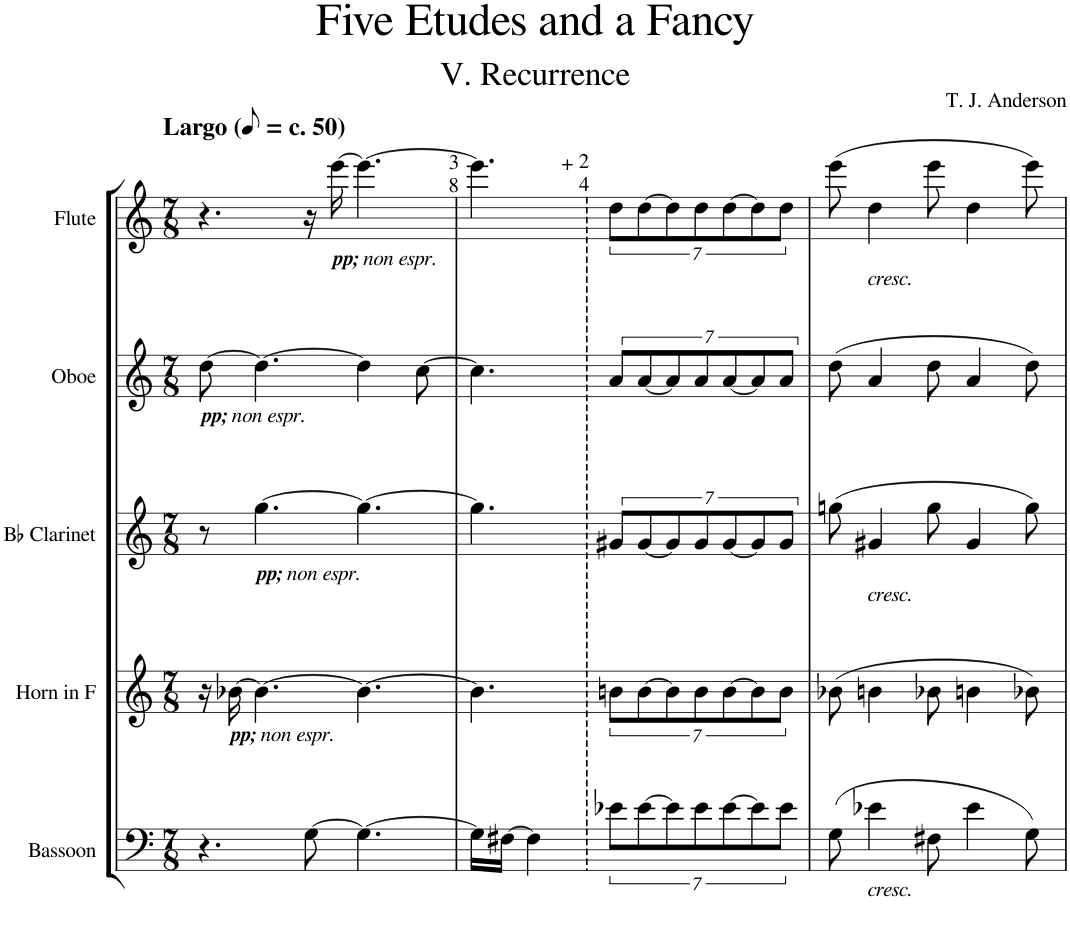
**kern	**kern	**kern	**kern	**kern
*part5	*part4	*part3	*part2	*part1
*staff5	*staff4	*staff3	*staff2	*staff1
*I"Bassoon	*I"Horn in F	*I"Bb Clarinet	*I"Oboe	*I"Flute
*I'Bsn	*I'Hn	*I'Cl	*I'Ob	*I'Fl
*clefF4	*clefG2	*clefG2	*clefG2	*clefG2
*	*Trd4c7	*Trd1c2	*	*
*k[]	*k[]	*k[]	*k[]	*k[]
*M7/8	*M7/8	*M7/8	*M7/8	*M7/8
=1	=1	=1	=1	=1
!	!	!	!	!LO:TX:a:B:t=Largo (
!	!	!	!	!LO:TX:a:B:t=c. 50)
!	!	!	!LO:TX:b:Bi:t=pp;	!
!	!	!	!LO:TX:b:t=non espr.	!
4.r	16r	8r	[8dd\	4.r
!	!LO:TX:b:Bi:t=pp;	!	!	!
!	!LO:TX:b:t=non espr.	!	!	!
.	[16b-X\	.	.	.
!	!	!LO:TX:b:Bi:t=pp;	!	!
!	!	!LO:TX:b:t=non espr.	!	!
.	4.b-\_	[4.gg\	4.dd\_	.
[8G\	.	.	.	16r
!	!	!	!	!LO:TX:b:Bi:t=pp;
!	!	!	!	!LO:TX:b:t=non espr.
.	.	.	.	[16eee\
4.G\_	4.b-\_	4.gg\_	4dd\]	4.eee\_
.	.	.	[8cc\	.
=2	=2	=2	=2	=2
!	!	!	!	!LO:TX:a:t=3
!	!	!	!	!LO:TX:a:t=8
!	!	!	!	!LO:TX:a:t=+
16G\LL]	4.b-\]	4.gg\]	4.cc\]	4.eee\]
[16F#X\JJ	.	.	.	.
4F#\]	.	.	.	.
=3	=3	=3	=3	=3
!	!	!	!	!LO:TX:a:t=2
!	!	!	!	!LO:TX:a:t=4
14e-X\L	14bn\L	14g#X/L	14a/L	14dd\L
[14e-\	[14b\	[14g#/	[14a/	[14dd\
14e-\]	14b\]	14g#/]	14a/]	14dd\]
14e-\	14b\	14g#/	14a/	14dd\
[14e-\	[14b\	[14g#/	[14a/	[14dd\
14e-\]	14b\]	14g#/]	14a/]	14dd\]
14e-\J	14b\J	14g#/J	14a/J	14dd\J
=4	=4	=4	=4	=4
(8G\	(8b-X\	(8ggn\	(8dd\	(8eee\
!	!	!	!	!LO:TX:b:i:t=cresc.
!	!	!LO:TX:b:i:t=cresc.	!	!
!LO:TX:b:i:t=cresc.	!	!	!	!
4e-X\	4bn\	4g#X/	4a/	4dd\
8F#X\	8b-X\	8gg\	8dd\	8eee\
4e-\	4bn\	4g#/	4a/	4dd\
8G\)	8b-X\)	8gg\)	8dd\)	8eee\)
=	=	=	=	=
*-	*-	*-	*-	*-
